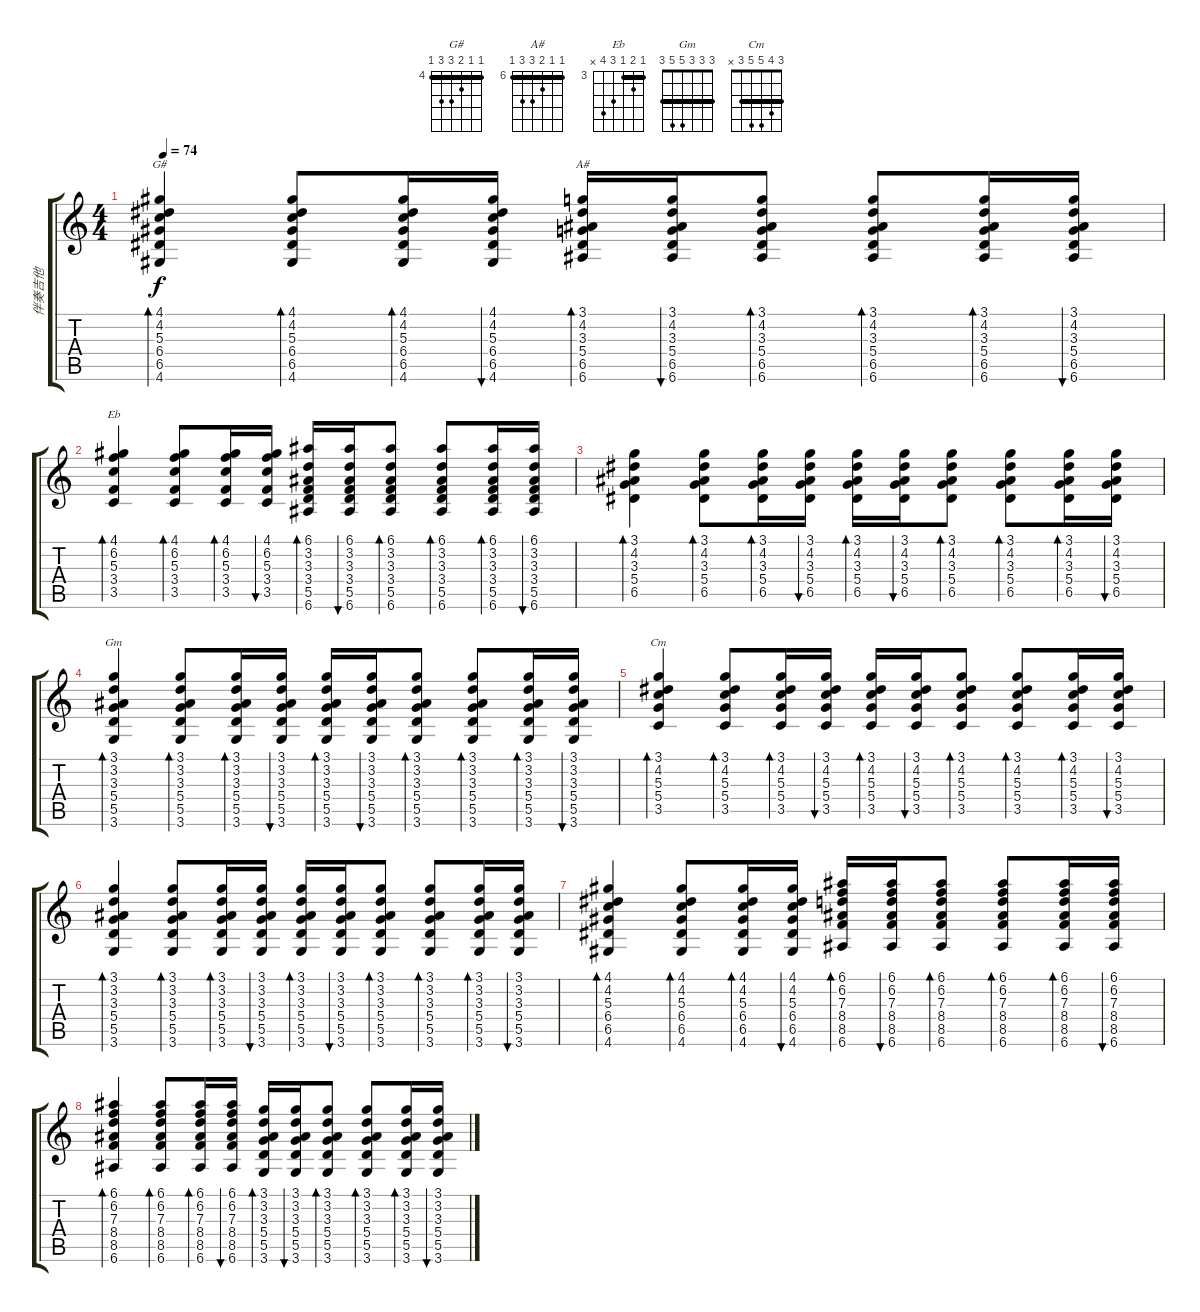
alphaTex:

\track ("伴奏吉他" "伴奏吉他") {instrument acousticguitarsteel}
\staff {score tabs}
\tuning (E4 B3 G3 D3 A2 E2) {hide}
\chord ("G#" 4 4 5 6 6 4) {firstfret 4 barre 4}
\chord ("A#" 6 6 7 8 8 6) {firstfret 6 barre 6}
\chord ("Eb" 3 4 3 5 6 x) {firstfret 3 barre 3}
\chord ("Gm" 3 3 3 5 5 3) {barre 3}
\chord ("Cm" 3 4 5 5 3 x) {barre 3}
\ts (4 4)
\tempo 74
\clef g2
\ks c
(4.1 4.2 5.3 6.4 6.5 4.6).4{bd 30 ch "G#" dy f} (4.1 4.2 5.3 6.4 6.5 4.6).8{bd 30} (4.1 4.2 5.3 6.4 6.5 4.6).16{bd 30} (4.1 4.2 5.3 6.4 6.5 4.6).16{bu 30} (3.1 4.2 3.3 5.4 6.5 6.6).16{bd 30 ch "A#"} (3.1 4.2 3.3 5.4 6.5 6.6).16{bu 30} (3.1 4.2 3.3 5.4 6.5 6.6).8{bd 30} (3.1 4.2 3.3 5.4 6.5 6.6).8{bd 30} (3.1 4.2 3.3 5.4 6.5 6.6).16{bd 30} (3.1 4.2 3.3 5.4 6.5 6.6).16{bu 30} |
(4.1 6.2 5.3 3.4 3.5).4{bd 30 ch "Eb"} (4.1 6.2 5.3 3.4 3.5).8{bd 30} (4.1 6.2 5.3 3.4 3.5).16{bd 30} (4.1 6.2 5.3 3.4 3.5).16{bu 30} (6.1 3.2 3.3 3.4 5.5 6.6).16{bd 30} (6.1 3.2 3.3 3.4 5.5 6.6).16{bu 30} (6.1 3.2 3.3 3.4 5.5 6.6).8{bd 30} (6.1 3.2 3.3 3.4 5.5 6.6).8{bd 30} (6.1 3.2 3.3 3.4 5.5 6.6).16{bd 30} (6.1 3.2 3.3 3.4 5.5 6.6).16{bu 30} |
(3.1 4.2 3.3 5.4 6.5).4{bd 30} (3.1 4.2 3.3 5.4 6.5).8{bd 30} (3.1 4.2 3.3 5.4 6.5).16{bd 30} (3.1 4.2 3.3 5.4 6.5).16{bu 30} (3.1 4.2 3.3 5.4 6.5).16{bd 30} (3.1 4.2 3.3 5.4 6.5).16{bu 30} (3.1 4.2 3.3 5.4 6.5).8{bd 30} (3.1 4.2 3.3 5.4 6.5).8{bd 30} (3.1 4.2 3.3 5.4 6.5).16{bd 30} (3.1 4.2 3.3 5.4 6.5).16{bu 30} |
(3.1 3.2 3.3 5.4 5.5 3.6).4{bd 30 ch "Gm"} (3.1 3.2 3.3 5.4 5.5 3.6).8{bd 30} (3.1 3.2 3.3 5.4 5.5 3.6).16{bd 30} (3.1 3.2 3.3 5.4 5.5 3.6).16{bu 30} (3.1 3.2 3.3 5.4 5.5 3.6).16{bd 30} (3.1 3.2 3.3 5.4 5.5 3.6).16{bu 30} (3.1 3.2 3.3 5.4 5.5 3.6).8{bd 30} (3.1 3.2 3.3 5.4 5.5 3.6).8{bd 30} (3.1 3.2 3.3 5.4 5.5 3.6).16{bd 30} (3.1 3.2 3.3 5.4 5.5 3.6).16{bu 30} |
(3.1 4.2 5.3 5.4 3.5).4{bd 30 ch "Cm"} (3.1 4.2 5.3 5.4 3.5).8{bd 30} (3.1 4.2 5.3 5.4 3.5).16{bd 30} (3.1 4.2 5.3 5.4 3.5).16{bu 30} (3.1 4.2 5.3 5.4 3.5).16{bd 30} (3.1 4.2 5.3 5.4 3.5).16{bu 30} (3.1 4.2 5.3 5.4 3.5).8{bd 30} (3.1 4.2 5.3 5.4 3.5).8{bd 30} (3.1 4.2 5.3 5.4 3.5).16{bd 30} (3.1 4.2 5.3 5.4 3.5).16{bu 30} |
(3.1 3.2 3.3 5.4 5.5 3.6).4{bd 30} (3.1 3.2 3.3 5.4 5.5 3.6).8{bd 30} (3.1 3.2 3.3 5.4 5.5 3.6).16{bd 30} (3.1 3.2 3.3 5.4 5.5 3.6).16{bu 30} (3.1 3.2 3.3 5.4 5.5 3.6).16{bd 30} (3.1 3.2 3.3 5.4 5.5 3.6).16{bu 30} (3.1 3.2 3.3 5.4 5.5 3.6).8{bd 30} (3.1 3.2 3.3 5.4 5.5 3.6).8{bd 30} (3.1 3.2 3.3 5.4 5.5 3.6).16{bd 30} (3.1 3.2 3.3 5.4 5.5 3.6).16{bu 30} |
(4.1 4.2 5.3 6.4 6.5 4.6).4{bd 30} (4.1 4.2 5.3 6.4 6.5 4.6).8{bd 30} (4.1 4.2 5.3 6.4 6.5 4.6).16{bd 30} (4.1 4.2 5.3 6.4 6.5 4.6).16{bu 30} (6.1 6.2 7.3 8.4 8.5 6.6).16{bd 30} (6.1 6.2 7.3 8.4 8.5 6.6).16{bu 30} (6.1 6.2 7.3 8.4 8.5 6.6).8{bd 30} (6.1 6.2 7.3 8.4 8.5 6.6).8{bd 30} (6.1 6.2 7.3 8.4 8.5 6.6).16{bd 30} (6.1 6.2 7.3 8.4 8.5 6.6).16{bu 30} |
(6.1 6.2 7.3 8.4 8.5 6.6).4{bd 30} (6.1 6.2 7.3 8.4 8.5 6.6).8{bd 30} (6.1 6.2 7.3 8.4 8.5 6.6).16{bd 30} (6.1 6.2 7.3 8.4 8.5 6.6).16{bu 30} (3.1 3.2 3.3 5.4 5.5 3.6).16{bd 30} (3.1 3.2 3.3 5.4 5.5 3.6).16{bu 30} (3.1 3.2 3.3 5.4 5.5 3.6).8{bd 30} (3.1 3.2 3.3 5.4 5.5 3.6).8{bd 30} (3.1 3.2 3.3 5.4 5.5 3.6).16{bd 30} (3.1 3.2 3.3 5.4 5.5 3.6).16{bu 30}
